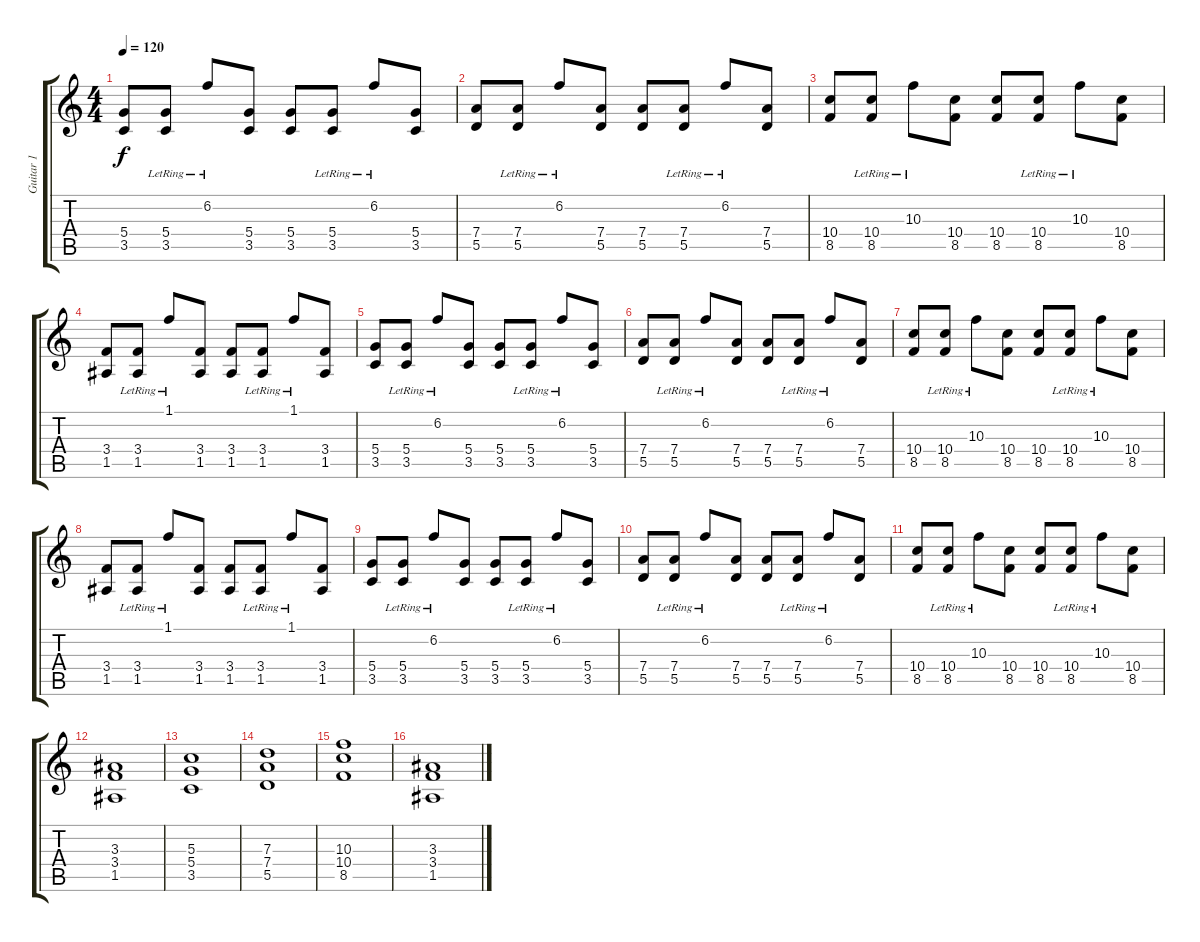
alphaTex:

\track ("Guitar 1" "Guitar 1") {instrument electricguitarclean}
\staff {score tabs}
\tuning (E4 B3 G3 D3 A2 D2) {hide}
\ts (4 4)
\tempo 120
\clef g2
\ks c
(5.4 3.5).8{dy f} (5.4{lr} 3.5{lr}).8 6.2{lr}.8 (5.4 3.5).8 (5.4 3.5).8 (5.4{lr} 3.5{lr}).8 6.2{lr}.8 (5.4 3.5).8 |
(7.4 5.5).8 (7.4{lr} 5.5{lr}).8 6.2{lr}.8 (7.4 5.5).8 (7.4 5.5).8 (7.4{lr} 5.5{lr}).8 6.2{lr}.8 (7.4 5.5).8 |
(10.4 8.5).8 (10.4{lr} 8.5{lr}).8 10.3{lr}.8 (10.4 8.5).8 (10.4 8.5).8 (10.4{lr} 8.5{lr}).8 10.3{lr}.8 (10.4 8.5).8 |
(3.4 1.5).8 (3.4{lr} 1.5{lr}).8 1.1{lr}.8 (3.4 1.5).8 (3.4 1.5).8 (3.4{lr} 1.5{lr}).8 1.1{lr}.8 (3.4 1.5).8 |
(5.4 3.5).8 (5.4{lr} 3.5{lr}).8 6.2{lr}.8 (5.4 3.5).8 (5.4 3.5).8 (5.4{lr} 3.5{lr}).8 6.2{lr}.8 (5.4 3.5).8 |
(7.4 5.5).8 (7.4{lr} 5.5{lr}).8 6.2{lr}.8 (7.4 5.5).8 (7.4 5.5).8 (7.4{lr} 5.5{lr}).8 6.2{lr}.8 (7.4 5.5).8 |
(10.4 8.5).8 (10.4{lr} 8.5{lr}).8 10.3{lr}.8 (10.4 8.5).8 (10.4 8.5).8 (10.4{lr} 8.5{lr}).8 10.3{lr}.8 (10.4 8.5).8 |
(3.4 1.5).8 (3.4{lr} 1.5{lr}).8 1.1{lr}.8 (3.4 1.5).8 (3.4 1.5).8 (3.4{lr} 1.5{lr}).8 1.1{lr}.8 (3.4 1.5).8 |
(5.4 3.5).8 (5.4{lr} 3.5{lr}).8 6.2{lr}.8 (5.4 3.5).8 (5.4 3.5).8 (5.4{lr} 3.5{lr}).8 6.2{lr}.8 (5.4 3.5).8 |
(7.4 5.5).8 (7.4{lr} 5.5{lr}).8 6.2{lr}.8 (7.4 5.5).8 (7.4 5.5).8 (7.4{lr} 5.5{lr}).8 6.2{lr}.8 (7.4 5.5).8 |
(10.4 8.5).8 (10.4{lr} 8.5{lr}).8 10.3{lr}.8 (10.4 8.5).8 (10.4 8.5).8 (10.4{lr} 8.5{lr}).8 10.3{lr}.8 (10.4 8.5).8 |
(3.3 3.4 1.5).1{instrument electricguitarclean} |
(5.3 5.4 3.5).1 |
(7.3 7.4 5.5).1 |
(10.3 10.4 8.5).1 |
(3.3 3.4 1.5).1
